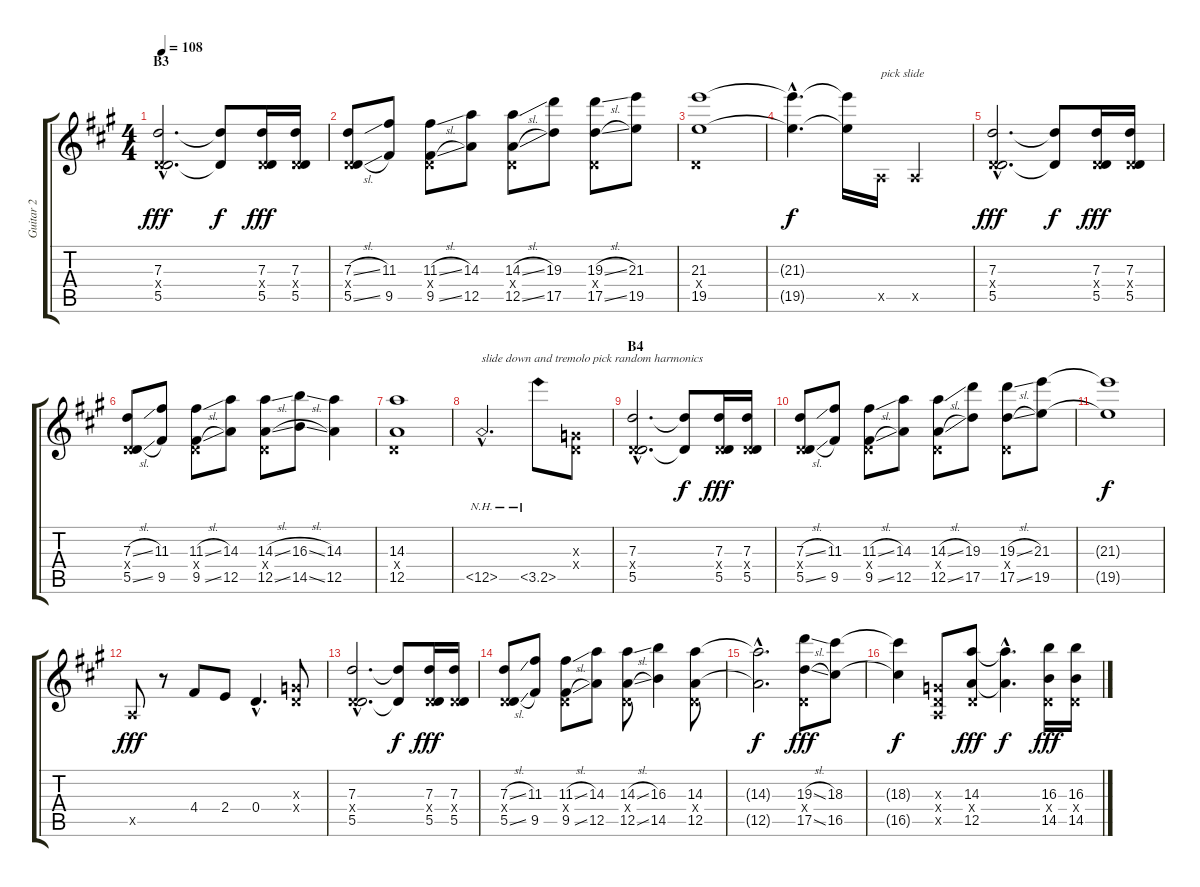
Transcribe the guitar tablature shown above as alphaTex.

\track ("Guitar 2" "Guitar 2") {instrument distortionguitar}
\staff {score tabs}
\tuning (E4 B3 G3 D3 A2 D2) {hide}
\ts (4 4)
\section ("" "B3")
\tempo 108
\clef g2
\ks a
(7.3{hac} 0.4{hac x} 5.5{hac}).2{d dy fff} (7.3{t} 5.5{t}).8{dy f} (7.3 0.4{x} 5.5).16{dy fff} (7.3 0.4{x} 5.5).16 |
(7.3{sl} 0.4{x} 5.5{sl}).8 (11.3 9.5).8 (11.3{sl} 0.4{x} 9.5{sl}).8 (14.3 12.5).8 (14.3{sl} 0.4{x} 12.5{sl}).8 (19.3 17.5).8 (19.3{sl} 0.4{x} 17.5{sl}).8 (21.3 19.5).8 |
(21.3 0.4{x} 19.5).1 |
(21.3{hac t} 19.5{hac t}).4{d dy f} (21.3{t} 19.5{t}).16 0.5{x}.16{txt "pick slide"} 0.5{x}.2 |
(7.3{hac} 0.4{hac x} 5.5{hac}).2{d dy fff} (7.3{t} 5.5{t}).8{dy f} (7.3 0.4{x} 5.5).16{dy fff} (7.3 0.4{x} 5.5).16 |
(7.3{sl} 0.4{x} 5.5{sl}).8 (11.3 9.5).8 (11.3{sl} 0.4{x} 9.5{sl}).8 (14.3 12.5).8 (14.3{sl} 0.4{x} 12.5{sl}).8 (16.3{sl} 14.5{sl}).8 (14.3 12.5).4 |
(14.3 0.4{x} 12.5).1 |
12.5{nh hac}.2{d txt "slide down and tremolo pick random harmonics"} 3.5{nh}.8 (0.3{x} 0.4{x}).8 |
\section ("" "B4")
(7.3{hac} 0.4{hac x} 5.5{hac}).2{d} (7.3{t} 5.5{t}).8{dy f} (7.3 0.4{x} 5.5).16{dy fff} (7.3 0.4{x} 5.5).16 |
(7.3{sl} 0.4{x} 5.5{sl}).8 (11.3 9.5).8 (11.3{sl} 0.4{x} 9.5{sl}).8 (14.3 12.5).8 (14.3{sl} 0.4{x} 12.5{sl}).8 (19.3 17.5).8 (19.3{sl} 0.4{x} 17.5{sl}).8 (21.3 19.5).8 |
(21.3{t} 19.5{t}).1{dy f} |
0.5{x}.8{dy fff} r.8 4.4.8 2.4.8 0.4{hac}.4{d} (0.3{x} 0.4{x}).8 |
(7.3{hac} 0.4{hac x} 5.5{hac}).2{d} (7.3{t} 5.5{t}).8{dy f} (7.3 0.4{x} 5.5).16{dy fff} (7.3 0.4{x} 5.5).16 |
(7.3{sl} 0.4{x} 5.5{sl}).8 (11.3 9.5).8 (11.3{sl} 0.4{x} 9.5{sl}).8 (14.3 12.5).8 (14.3{sl} 0.4{x} 12.5{sl}).8 (16.3 14.5).4 (14.3 0.4{x} 12.5).8 |
(14.3{hac t} 12.5{hac t}).2{d dy f} (19.3{sl} 0.4{x} 17.5{sl}).8{dy fff} (18.3 16.5).8 |
(18.3{t} 16.5{t}).4{dy f} (0.3{x} 0.4{x} 0.5{x}).8 (14.3 0.4{x} 12.5).8{dy fff} (14.3{hac t} 12.5{hac t}).4{d dy f} (16.3 0.4{x} 14.5).16{dy fff} (16.3 0.4{x} 14.5).16
